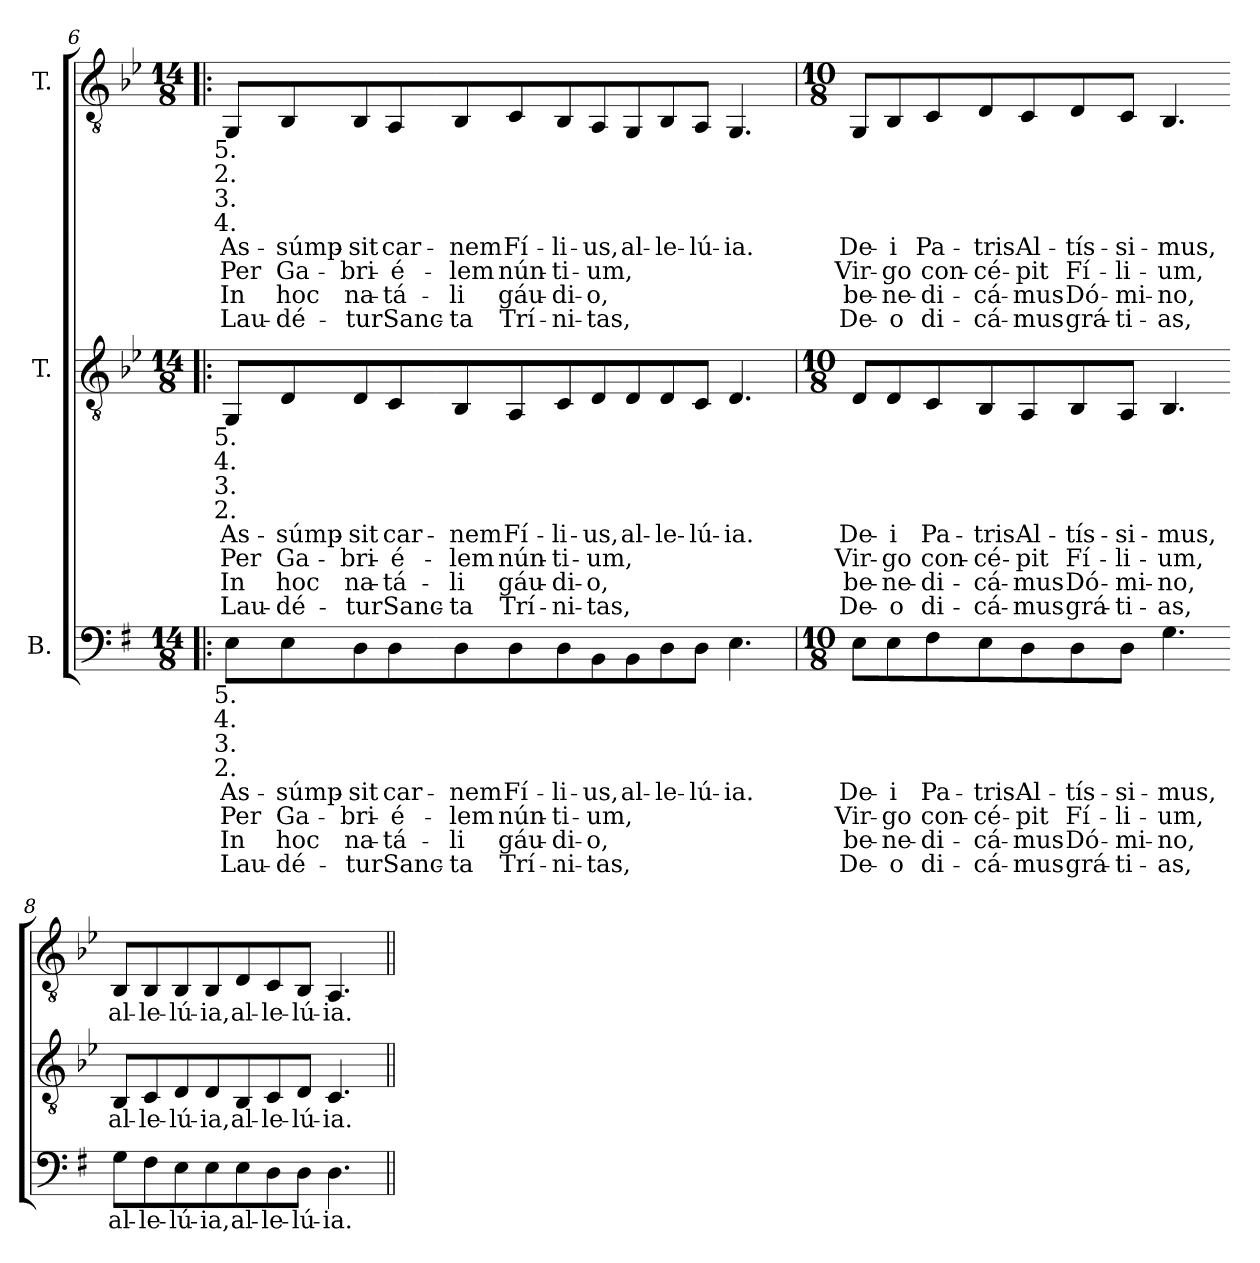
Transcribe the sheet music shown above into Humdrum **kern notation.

**kern	**text	**text	**text	**text	**kern	**text	**text	**text	**text	**kern	**text	**text	**text	**text
*part3	*part3	*part3	*part3	*part3	*part2	*part2	*part2	*part2	*part2	*part1	*part1	*part1	*part1	*part1
*staff3	*staff3	*staff3	*staff3	*staff3	*staff2	*staff2	*staff2	*staff2	*staff2	*staff1	*staff1	*staff1	*staff1	*staff1
*I"B.	*	*	*	*	*I"T.	*	*	*	*	*I"T.	*	*	*	*
*clefF4	*	*	*	*	*clefGv2	*	*	*	*	*clefGv2	*	*	*	*
*	*	*	*	*	*ITrd2c3	*	*	*	*	*ITrd2c3	*	*	*	*
*k[f#]	*	*	*	*	*k[f#]	*	*	*	*	*k[f#]	*	*	*	*
*e:	*	*	*	*	*e:	*	*	*	*	*e:	*	*	*	*
*M14/8	*	*	*	*	*M14/8	*	*	*	*	*M14/8	*	*	*	*
=6!|:	=6!|:	=6!|:	=6!|:	=6!|:	=6!|:	=6!|:	=6!|:	=6!|:	=6!|:	=6!|:	=6!|:	=6!|:	=6!|:	=6!|:
!	!LO:LY:b:color=#000000	!LO:LY:b:color=#000000	!LO:LY:b:color=#000000	!LO:LY:b:color=#000000	!	!	!	!	!	!	!	!	!	!
!	!	!	!	!	!	!LO:LY:b:color=#000000	!LO:LY:b:color=#000000	!LO:LY:b:color=#000000	!LO:LY:b:color=#000000	!	!	!	!	!
!	!	!	!	!	!	!	!	!	!	!LO:TX:b:cj:t=5.	!	!	!	!
!	!	!	!	!	!	!	!	!	!	!LO:TX:b:cj:t=2.	!	!	!	!
!	!	!	!	!	!	!	!	!	!	!LO:TX:b:cj:t=3.	!	!	!	!
!	!	!	!	!	!	!	!	!	!	!LO:TX:b:cj:t=4.	!	!	!	!
!	!	!	!	!	!LO:TX:b:cj:t=5.	!	!	!	!	!	!	!	!	!
!	!	!	!	!	!LO:TX:b:cj:t=4.	!	!	!	!	!	!	!	!	!
!	!	!	!	!	!LO:TX:b:cj:t=3.	!	!	!	!	!	!	!	!	!
!	!	!	!	!	!LO:TX:b:cj:t=2.	!	!	!	!	!	!	!	!	!
!LO:TX:b:cj:t=5.	!	!	!	!	!	!	!	!	!	!	!	!	!	!
!LO:TX:b:cj:t=4.	!	!	!	!	!	!	!	!	!	!	!	!	!	!
!LO:TX:b:cj:t=3.	!	!	!	!	!	!	!	!	!	!	!	!	!	!
!LO:TX:b:cj:t=2.	!	!	!	!	!	!	!	!	!	!	!	!	!	!
!	!	!	!	!	!	!	!	!	!	!	!LO:LY:b:color=#000000	!LO:LY:b:color=#000000	!LO:LY:b:color=#000000	!LO:LY:b:color=#000000
8Ei\L	As-	Per	In	Lau-	8EEi/L	As-	Per	In	Lau-	8EEi/L	As-	Per	In	Lau-
!	!LO:LY:b:color=#000000	!LO:LY:b:color=#000000	!LO:LY:b:color=#000000	!LO:LY:b:color=#000000	!	!	!	!	!	!	!	!	!	!
!	!	!	!	!	!	!LO:LY:b:color=#000000	!LO:LY:b:color=#000000	!LO:LY:b:color=#000000	!LO:LY:b:color=#000000	!	!	!	!	!
!	!	!	!	!	!	!	!	!	!	!	!LO:LY:b:color=#000000	!LO:LY:b:color=#000000	!LO:LY:b:color=#000000	!LO:LY:b:color=#000000
8Ei\	-súmp-	Ga-	hoc	-dé-	8BBi/	-súmp-	Ga-	hoc	-dé-	8GGi/	-súmp-	Ga-	hoc	-dé-
!	!LO:LY:b:color=#000000	!LO:LY:b:color=#000000	!LO:LY:b:color=#000000	!LO:LY:b:color=#000000	!	!	!	!	!	!	!	!	!	!
!	!	!	!	!	!	!LO:LY:b:color=#000000	!LO:LY:b:color=#000000	!LO:LY:b:color=#000000	!LO:LY:b:color=#000000	!	!	!	!	!
!	!	!	!	!	!	!	!	!	!	!	!LO:LY:b:color=#000000	!LO:LY:b:color=#000000	!LO:LY:b:color=#000000	!LO:LY:b:color=#000000
8Di\	-sit	-bri-	na-	-tur	8BBi/	-sit	-bri-	na-	-tur	8GGi/	-sit	-bri-	na-	-tur
!	!LO:LY:b:color=#000000	!LO:LY:b:color=#000000	!LO:LY:b:color=#000000	!LO:LY:b:color=#000000	!	!	!	!	!	!	!	!	!	!
!	!	!	!	!	!	!LO:LY:b:color=#000000	!LO:LY:b:color=#000000	!LO:LY:b:color=#000000	!LO:LY:b:color=#000000	!	!	!	!	!
!	!	!	!	!	!	!	!	!	!	!	!LO:LY:b:color=#000000	!LO:LY:b:color=#000000	!LO:LY:b:color=#000000	!LO:LY:b:color=#000000
8Di\	car-	-é-	-tá-	Sanc-	8AAi/	car-	-é-	-tá-	Sanc-	8FF#i/	car-	-é-	-tá-	Sanc-
!	!LO:LY:b:color=#000000	!LO:LY:b:color=#000000	!LO:LY:b:color=#000000	!LO:LY:b:color=#000000	!	!	!	!	!	!	!	!	!	!
!	!	!	!	!	!	!LO:LY:b:color=#000000	!LO:LY:b:color=#000000	!LO:LY:b:color=#000000	!LO:LY:b:color=#000000	!	!	!	!	!
!	!	!	!	!	!	!	!	!	!	!	!LO:LY:b:color=#000000	!LO:LY:b:color=#000000	!LO:LY:b:color=#000000	!LO:LY:b:color=#000000
8Di\	-nem	-lem	-li	-ta	8GGi/	-nem	-lem	-li	-ta	8GGi/	-nem	-lem	-li	-ta
!	!LO:LY:b:color=#000000	!LO:LY:b:color=#000000	!LO:LY:b:color=#000000	!LO:LY:b:color=#000000	!	!	!	!	!	!	!	!	!	!
!	!	!	!	!	!	!LO:LY:b:color=#000000	!LO:LY:b:color=#000000	!LO:LY:b:color=#000000	!LO:LY:b:color=#000000	!	!	!	!	!
!	!	!	!	!	!	!	!	!	!	!	!LO:LY:b:color=#000000	!LO:LY:b:color=#000000	!LO:LY:b:color=#000000	!LO:LY:b:color=#000000
8Di\	Fí-	nún-	gáu-	Trí-	8FF#i/	Fí-	nún-	gáu-	Trí-	8AAi/	Fí-	nún-	gáu-	Trí-
!	!LO:LY:b:color=#000000	!LO:LY:b:color=#000000	!LO:LY:b:color=#000000	!LO:LY:b:color=#000000	!	!	!	!	!	!	!	!	!	!
!	!	!	!	!	!	!LO:LY:b:color=#000000	!LO:LY:b:color=#000000	!LO:LY:b:color=#000000	!LO:LY:b:color=#000000	!	!	!	!	!
!	!	!	!	!	!	!	!	!	!	!	!LO:LY:b:color=#000000	!LO:LY:b:color=#000000	!LO:LY:b:color=#000000	!LO:LY:b:color=#000000
8Di\	-li-	-ti-	-di-	-ni-	8AAi/	-li-	-ti-	-di-	-ni-	8GGi/	-li-	-ti-	-di-	-ni-
!	!LO:LY:b:color=#000000	!LO:LY:b:color=#000000	!LO:LY:b:color=#000000	!LO:LY:b:color=#000000	!	!	!	!	!	!	!	!	!	!
!	!	!	!	!	!	!LO:LY:b:color=#000000	!LO:LY:b:color=#000000	!LO:LY:b:color=#000000	!LO:LY:b:color=#000000	!	!	!	!	!
!	!	!	!	!	!	!	!	!	!	!	!LO:LY:b:color=#000000	!LO:LY:b:color=#000000	!LO:LY:b:color=#000000	!LO:LY:b:color=#000000
8BBi\	-us,	-um,	-o,	-tas,	8BBi/	-us,	-um,	-o,	-tas,	8FF#i/	-us,	-um,	-o,	-tas,
!	!LO:LY:b:color=#000000	!	!	!	!	!	!	!	!	!	!	!	!	!
!	!	!	!	!	!	!LO:LY:b:color=#000000	!	!	!	!	!	!	!	!
!	!	!	!	!	!	!	!	!	!	!	!LO:LY:b:color=#000000	!	!	!
8BBi\	al-	.	.	.	8BBi/	al-	.	.	.	8EEi/	al-	.	.	.
!	!LO:LY:b:color=#000000	!	!	!	!	!	!	!	!	!	!	!	!	!
!	!	!	!	!	!	!LO:LY:b:color=#000000	!	!	!	!	!	!	!	!
!	!	!	!	!	!	!	!	!	!	!	!LO:LY:b:color=#000000	!	!	!
8Di\	-le-	.	.	.	8BBi/	-le-	.	.	.	8GGi/	-le-	.	.	.
!	!LO:LY:b:color=#000000	!	!	!	!	!	!	!	!	!	!	!	!	!
!	!	!	!	!	!	!LO:LY:b:color=#000000	!	!	!	!	!	!	!	!
!	!	!	!	!	!	!	!	!	!	!	!LO:LY:b:color=#000000	!	!	!
8Di\J	-lú-	.	.	.	8AAi/J	-lú-	.	.	.	8FF#i/J	-lú-	.	.	.
!	!LO:LY:b:color=#000000	!	!	!	!	!	!	!	!	!	!	!	!	!
!	!	!	!	!	!	!LO:LY:b:color=#000000	!	!	!	!	!	!	!	!
!	!	!	!	!	!	!	!	!	!	!	!LO:LY:b:color=#000000	!	!	!
4.Ei\	-ia.	.	.	.	4.BBi/	-ia.	.	.	.	4.EEi/	-ia.	.	.	.
!!LO:PB:g=z
=7	=7	=7	=7	=7	=7	=7	=7	=7	=7	=7	=7	=7	=7	=7
*M10/8	*	*	*	*	*M10/8	*	*	*	*	*M10/8	*	*	*	*
!	!LO:LY:b:color=#000000	!LO:LY:b:color=#000000	!LO:LY:b:color=#000000	!LO:LY:b:color=#000000	!	!	!	!	!	!	!	!	!	!
!	!	!	!	!	!	!LO:LY:b:color=#000000	!LO:LY:b:color=#000000	!LO:LY:b:color=#000000	!LO:LY:b:color=#000000	!	!	!	!	!
!	!	!	!	!	!	!	!	!	!	!	!LO:LY:b:color=#000000	!LO:LY:b:color=#000000	!LO:LY:b:color=#000000	!LO:LY:b:color=#000000
8Ei\L	De-	Vir-	be-	De-	8BBi/L	De-	Vir-	be-	De-	8EEi/L	De-	Vir-	be-	De-
!	!LO:LY:b:color=#000000	!LO:LY:b:color=#000000	!LO:LY:b:color=#000000	!LO:LY:b:color=#000000	!	!	!	!	!	!	!	!	!	!
!	!	!	!	!	!	!LO:LY:b:color=#000000	!LO:LY:b:color=#000000	!LO:LY:b:color=#000000	!LO:LY:b:color=#000000	!	!	!	!	!
!	!	!	!	!	!	!	!	!	!	!	!LO:LY:b:color=#000000	!LO:LY:b:color=#000000	!LO:LY:b:color=#000000	!LO:LY:b:color=#000000
8Ei\	-i	-go	-ne-	-o	8BBi/	-i	-go	-ne-	-o	8GGi/	-i	-go	-ne-	-o
!	!LO:LY:b:color=#000000	!LO:LY:b:color=#000000	!LO:LY:b:color=#000000	!LO:LY:b:color=#000000	!	!	!	!	!	!	!	!	!	!
!	!	!	!	!	!	!LO:LY:b:color=#000000	!LO:LY:b:color=#000000	!LO:LY:b:color=#000000	!LO:LY:b:color=#000000	!	!	!	!	!
!	!	!	!	!	!	!	!	!	!	!	!LO:LY:b:color=#000000	!LO:LY:b:color=#000000	!LO:LY:b:color=#000000	!LO:LY:b:color=#000000
8F#i\	Pa-	con-	-di-	di-	8AAi/	Pa-	con-	-di-	di-	8AAi/	Pa-	con-	-di-	di-
!	!LO:LY:b:color=#000000	!LO:LY:b:color=#000000	!LO:LY:b:color=#000000	!LO:LY:b:color=#000000	!	!	!	!	!	!	!	!	!	!
!	!	!	!	!	!	!LO:LY:b:color=#000000	!LO:LY:b:color=#000000	!LO:LY:b:color=#000000	!LO:LY:b:color=#000000	!	!	!	!	!
!	!	!	!	!	!	!	!	!	!	!	!LO:LY:b:color=#000000	!LO:LY:b:color=#000000	!LO:LY:b:color=#000000	!LO:LY:b:color=#000000
8Ei\	-tris	-cé-	-cá-	-cá-	8GGi/	-tris	-cé-	-cá-	-cá-	8BBi/	-tris	-cé-	-cá-	-cá-
!	!LO:LY:b:color=#000000	!LO:LY:b:color=#000000	!LO:LY:b:color=#000000	!LO:LY:b:color=#000000	!	!	!	!	!	!	!	!	!	!
!	!	!	!	!	!	!LO:LY:b:color=#000000	!LO:LY:b:color=#000000	!LO:LY:b:color=#000000	!LO:LY:b:color=#000000	!	!	!	!	!
!	!	!	!	!	!	!	!	!	!	!	!LO:LY:b:color=#000000	!LO:LY:b:color=#000000	!LO:LY:b:color=#000000	!LO:LY:b:color=#000000
8Di\	Al-	-pit	-mus	-mus	8FF#i/	Al-	-pit	-mus	-mus	8AAi/	Al-	-pit	-mus	-mus
!	!LO:LY:b:color=#000000	!LO:LY:b:color=#000000	!LO:LY:b:color=#000000	!LO:LY:b:color=#000000	!	!	!	!	!	!	!	!	!	!
!	!	!	!	!	!	!LO:LY:b:color=#000000	!LO:LY:b:color=#000000	!LO:LY:b:color=#000000	!LO:LY:b:color=#000000	!	!	!	!	!
!	!	!	!	!	!	!	!	!	!	!	!LO:LY:b:color=#000000	!LO:LY:b:color=#000000	!LO:LY:b:color=#000000	!LO:LY:b:color=#000000
8Di\	-tís-	Fí-	Dó-	grá-	8GGi/	-tís-	Fí-	Dó-	grá-	8BBi/	-tís-	Fí-	Dó-	grá-
!	!LO:LY:b:color=#000000	!LO:LY:b:color=#000000	!LO:LY:b:color=#000000	!LO:LY:b:color=#000000	!	!	!	!	!	!	!	!	!	!
!	!	!	!	!	!	!LO:LY:b:color=#000000	!LO:LY:b:color=#000000	!LO:LY:b:color=#000000	!LO:LY:b:color=#000000	!	!	!	!	!
!	!	!	!	!	!	!	!	!	!	!	!LO:LY:b:color=#000000	!LO:LY:b:color=#000000	!LO:LY:b:color=#000000	!LO:LY:b:color=#000000
8Di\J	-si-	-li-	-mi-	-ti-	8FF#i/J	-si-	-li-	-mi-	-ti-	8AAi/J	-si-	-li-	-mi-	-ti-
!	!LO:LY:b:color=#000000	!LO:LY:b:color=#000000	!LO:LY:b:color=#000000	!LO:LY:b:color=#000000	!	!	!	!	!	!	!	!	!	!
!	!	!	!	!	!	!LO:LY:b:color=#000000	!LO:LY:b:color=#000000	!LO:LY:b:color=#000000	!LO:LY:b:color=#000000	!	!	!	!	!
!	!	!	!	!	!	!	!	!	!	!	!LO:LY:b:color=#000000	!LO:LY:b:color=#000000	!LO:LY:b:color=#000000	!LO:LY:b:color=#000000
4.Gi\	-mus,	-um,	-no,	-as,	4.GGi/	-mus,	-um,	-no,	-as,	4.GGi/	-mus,	-um,	-no,	-as,
=8-	=8-	=8-	=8-	=8-	=8-	=8-	=8-	=8-	=8-	=8-	=8-	=8-	=8-	=8-
!	!LO:LY:b:color=#000000	!	!	!	!	!	!	!	!	!	!	!	!	!
!	!	!	!	!	!	!LO:LY:b:color=#000000	!	!	!	!	!	!	!	!
!	!	!	!	!	!	!	!	!	!	!	!LO:LY:b:color=#000000	!	!	!
8Gi\L	al-	.	.	.	8GGi/L	al-	.	.	.	8GGi/L	al-	.	.	.
!	!LO:LY:b:color=#000000	!	!	!	!	!	!	!	!	!	!	!	!	!
!	!	!	!	!	!	!LO:LY:b:color=#000000	!	!	!	!	!	!	!	!
!	!	!	!	!	!	!	!	!	!	!	!LO:LY:b:color=#000000	!	!	!
8F#i\	-le-	.	.	.	8AAi/	-le-	.	.	.	8GGi/	-le-	.	.	.
!	!LO:LY:b:color=#000000	!	!	!	!	!	!	!	!	!	!	!	!	!
!	!	!	!	!	!	!LO:LY:b:color=#000000	!	!	!	!	!	!	!	!
!	!	!	!	!	!	!	!	!	!	!	!LO:LY:b:color=#000000	!	!	!
8Ei\	-lú-	.	.	.	8BBi/	-lú-	.	.	.	8GGi/	-lú-	.	.	.
!	!LO:LY:b:color=#000000	!	!	!	!	!	!	!	!	!	!	!	!	!
!	!	!	!	!	!	!LO:LY:b:color=#000000	!	!	!	!	!	!	!	!
!	!	!	!	!	!	!	!	!	!	!	!LO:LY:b:color=#000000	!	!	!
8Ei\	-ia,	.	.	.	8BBi/	-ia,	.	.	.	8GGi/	-ia,	.	.	.
!	!LO:LY:b:color=#000000	!	!	!	!	!	!	!	!	!	!	!	!	!
!	!	!	!	!	!	!LO:LY:b:color=#000000	!	!	!	!	!	!	!	!
!	!	!	!	!	!	!	!	!	!	!	!LO:LY:b:color=#000000	!	!	!
8Ei\	al-	.	.	.	8GGi/	al-	.	.	.	8BBi/	al-	.	.	.
!	!LO:LY:b:color=#000000	!	!	!	!	!	!	!	!	!	!	!	!	!
!	!	!	!	!	!	!LO:LY:b:color=#000000	!	!	!	!	!	!	!	!
!	!	!	!	!	!	!	!	!	!	!	!LO:LY:b:color=#000000	!	!	!
8Di\	-le-	.	.	.	8AAi/	-le-	.	.	.	8AAi/	-le-	.	.	.
!	!LO:LY:b:color=#000000	!	!	!	!	!	!	!	!	!	!	!	!	!
!	!	!	!	!	!	!LO:LY:b:color=#000000	!	!	!	!	!	!	!	!
!	!	!	!	!	!	!	!	!	!	!	!LO:LY:b:color=#000000	!	!	!
8Di\J	-lú-	.	.	.	8BBi/J	-lú-	.	.	.	8GGi/J	-lú-	.	.	.
!	!LO:LY:b:color=#000000	!	!	!	!	!	!	!	!	!	!	!	!	!
!	!	!	!	!	!	!LO:LY:b:color=#000000	!	!	!	!	!	!	!	!
!	!	!	!	!	!	!	!	!	!	!	!LO:LY:b:color=#000000	!	!	!
4.Di\	-ia.	.	.	.	4.AAi/	-ia.	.	.	.	4.FF#i/	-ia.	.	.	.
=||	=||	=||	=||	=||	=||	=||	=||	=||	=||	=||	=||	=||	=||	=||
*-	*-	*-	*-	*-	*-	*-	*-	*-	*-	*-	*-	*-	*-	*-
